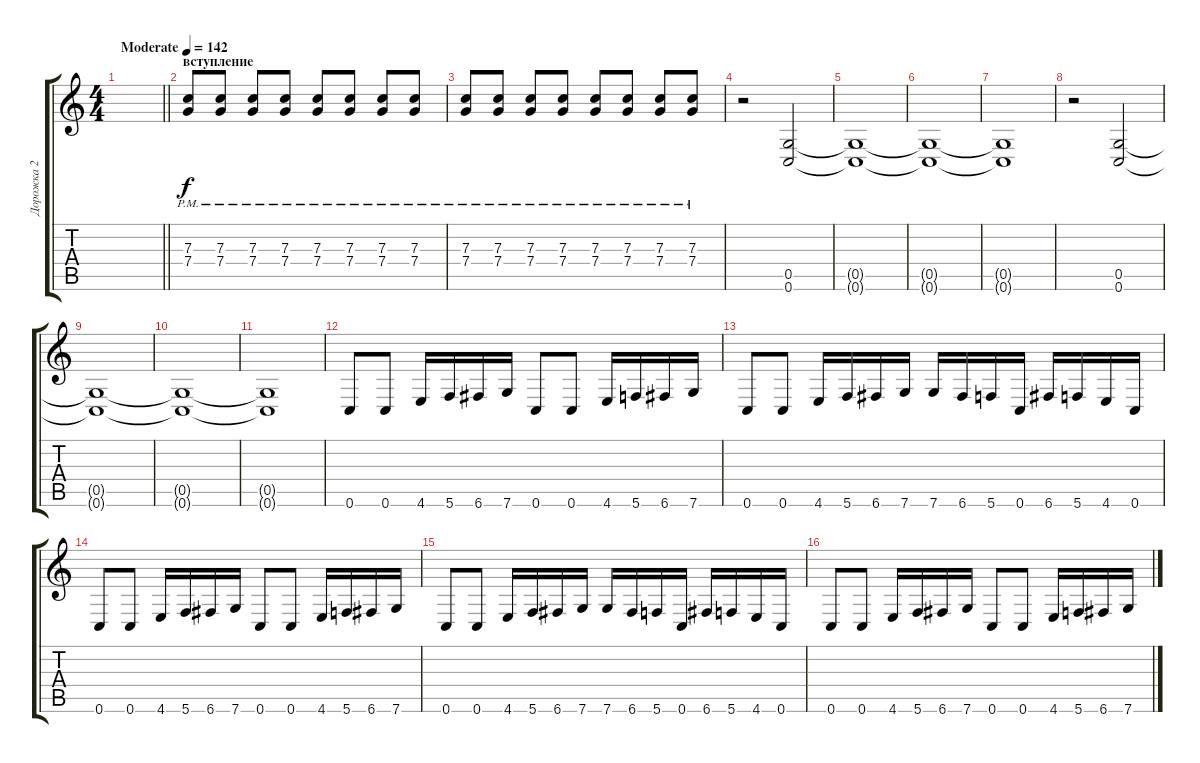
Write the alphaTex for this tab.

\track ("Дорожка 2" "Дорожка 2") {instrument overdrivenguitar}
\staff {score tabs}
\tuning (D4 A3 F3 C3 G2 C2) {hide}
\ts (4 4)
\tempo (142 "Moderate")
\clef g2
\barLineRight lightlight
\ks c
|
\section ("" "вступление")
(7.3{pm} 7.4{pm}).8 (7.3{pm} 7.4{pm}).8 (7.3{pm} 7.4{pm}).8 (7.3{pm} 7.4{pm}).8 (7.3{pm} 7.4{pm}).8 (7.3{pm} 7.4{pm}).8 (7.3{pm} 7.4{pm}).8 (7.3{pm} 7.4{pm}).8 |
(7.3{pm} 7.4{pm}).8 (7.3{pm} 7.4{pm}).8 (7.3{pm} 7.4{pm}).8 (7.3{pm} 7.4{pm}).8 (7.3{pm} 7.4{pm}).8 (7.3{pm} 7.4{pm}).8 (7.3{pm} 7.4{pm}).8 (7.3{pm} 7.4{pm}).8 |
r.2 (0.5 0.6).2 |
(0.5{t} 0.6{t}).1 |
(0.5{t} 0.6{t}).1 |
(0.5{t} 0.6{t}).1 |
r.2 (0.5 0.6).2 |
(0.5{t} 0.6{t}).1 |
(0.5{t} 0.6{t}).1 |
(0.5{t} 0.6{t}).1 |
0.6.8 0.6.8 4.6.16 5.6.16 6.6.16 7.6.16 0.6.8 0.6.8 4.6.16 5.6.16 6.6.16 7.6.16 |
0.6.8 0.6.8 4.6.16 5.6.16 6.6.16 7.6.16 7.6.16 6.6.16 5.6.16 0.6.16 6.6.16 5.6.16 4.6.16 0.6.16 |
0.6.8 0.6.8 4.6.16 5.6.16 6.6.16 7.6.16 0.6.8 0.6.8 4.6.16 5.6.16 6.6.16 7.6.16 |
0.6.8 0.6.8 4.6.16 5.6.16 6.6.16 7.6.16 7.6.16 6.6.16 5.6.16 0.6.16 6.6.16 5.6.16 4.6.16 0.6.16 |
0.6.8 0.6.8 4.6.16 5.6.16 6.6.16 7.6.16 0.6.8 0.6.8 4.6.16 5.6.16 6.6.16 7.6.16
